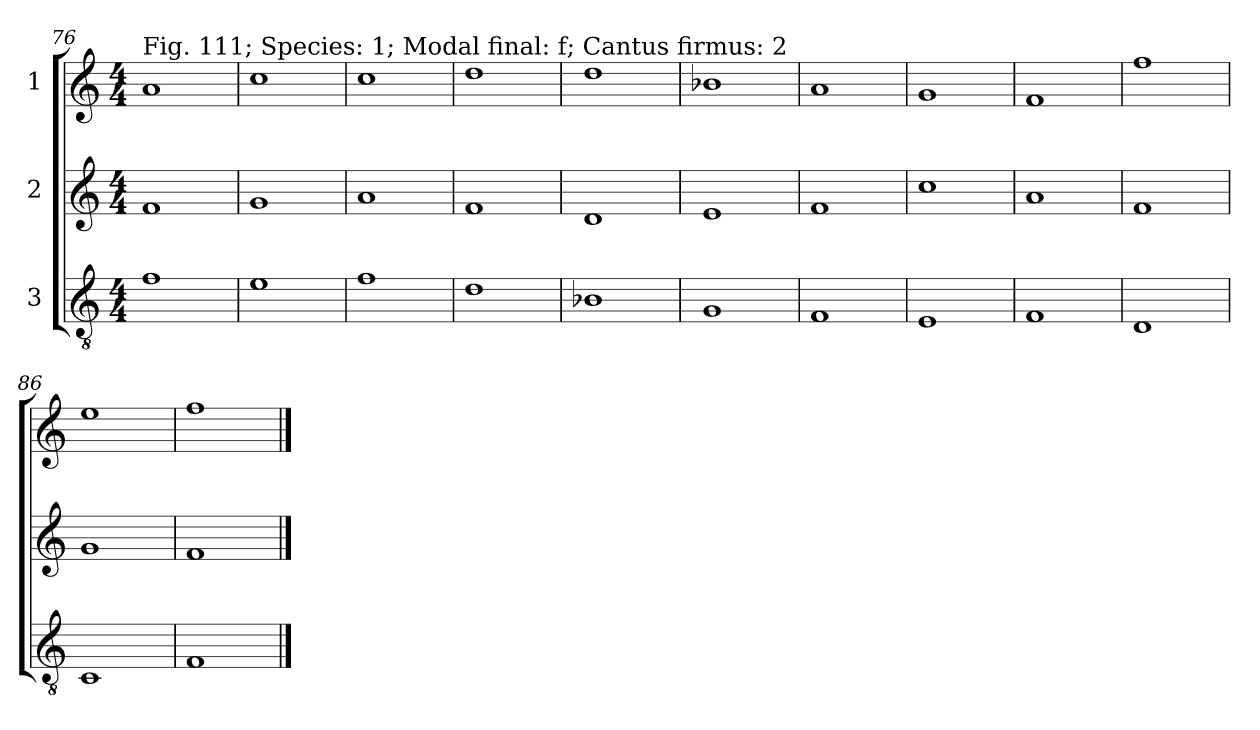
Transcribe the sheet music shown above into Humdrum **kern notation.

**kern	**kern	**kern
*part3	*part2	*part1
*staff3	*staff2	*staff1
*I"3	*I"2	*I"1
*clefGv2	*clefG2	*clefG2
*k[]	*k[]	*k[]
*M4/4	*M4/4	*M4/4
=76	=76	=76
!	!	!LO:TX:a:t=Fig. 111; Species&colon; 1; Modal final&colon; f; Cantus firmus&colon; 2
1f	1f	1a
=77	=77	=77
1e	1g	1cc
=78	=78	=78
1f	1a	1cc
=79	=79	=79
1d	1f	1dd
=80	=80	=80
1B-X	1d	1dd
=81	=81	=81
1G	1e	1b-X
=82	=82	=82
1F	1f	1a
=83	=83	=83
1E	1cc	1g
=84	=84	=84
1F	1a	1f
=85	=85	=85
1D	1f	1ff
=86	=86	=86
1C	1g	1ee
=87	=87	=87
1F	1f	1ff
==	==	==
*-	*-	*-
